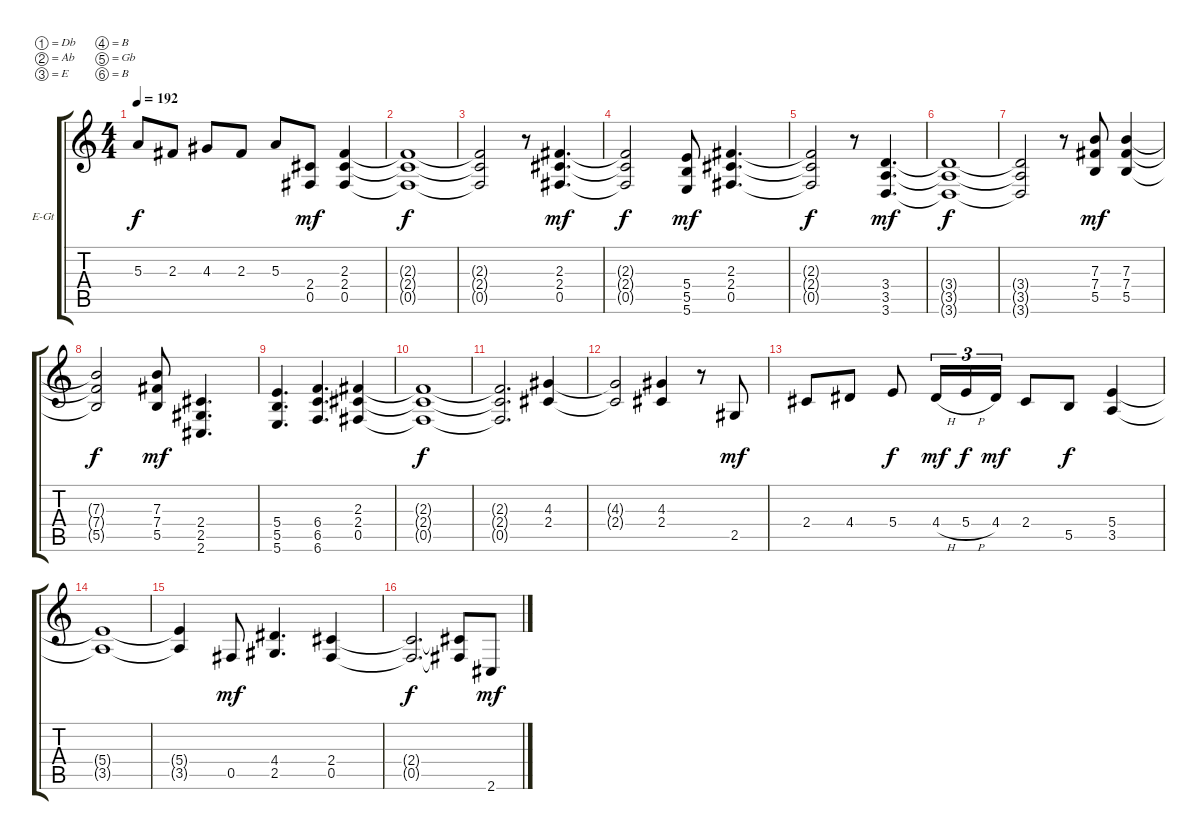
\bracketExtendMode groupsimilarinstruments
\firstSystemTrackNameOrientation horizontal
\otherSystemsTrackNameOrientation horizontal
\track ("Guitar II" "E-Gt") {instrument distortionguitar}
\staff {score tabs}
\tuning (Db4 Ab3 E3 B2 Gb2 B1)
\ts (4 4)
\tempo 192
\clef g2
\ks c
5.3.8{dy f} 2.3.8 4.3.8 2.3.8 5.3.8 (2.4 0.5).8{dy mf} (2.3 2.4 0.5).4 |
(2.3{t} 2.4{t} 0.5{t}).1{dy f} |
(2.3{t} 2.4{t} 0.5{t}).2 r.8 (2.3 2.4 0.5).4{d dy mf} |
(2.3{t} 2.4{t} 0.5{t}).2{dy f} (5.4 5.5 5.6).8{dy mf} (2.3 2.4 0.5).4{d} |
(2.3{t} 2.4{t} 0.5{t}).2{dy f} r.8 (3.4 3.5 3.6).4{d dy mf} |
(3.4{t} 3.5{t} 3.6{t}).1{dy f} |
(3.4{t} 3.5{t} 3.6{t}).2 r.8 (7.3 7.4 5.5).8{dy mf} (7.3 7.4 5.5).4 |
(7.3{t} 7.4{t} 5.5{t}).2{dy f} (7.3 7.4 5.5).8{dy mf} (2.4 2.5 2.6).4{d} |
(5.4 5.5 5.6).4{d} (6.4 6.5 6.6).4{d} (2.3 2.4 0.5).4 |
(2.3{t} 2.4{t} 0.5{t}).1{dy f} |
(2.3{t} 2.4{t} 0.5{t}).2{d} (4.3 2.4).4 |
(4.3{t} 2.4{t}).2 (4.3 2.4).4 r.8 2.5.8{dy mf} |
2.4.8 4.4.8 5.4.8{dy f} 4.4{h}.16{tu (3 2) dy mf} 5.4{h}.16{tu (3 2) dy f} 4.4.16{tu (3 2) dy mf} 2.4.8 5.5.8{dy f} (5.4 3.5).4 |
(5.4{t} 3.5{t}).1 |
(5.4{t} 3.5{t}).4 0.5.8{dy mf} (4.4 2.5).4{d} (2.4 0.5).4 |
(2.4{t} 0.5{t}).2{d dy f} (2.4{t} 0.5{t}).8 2.6.8{dy mf}
